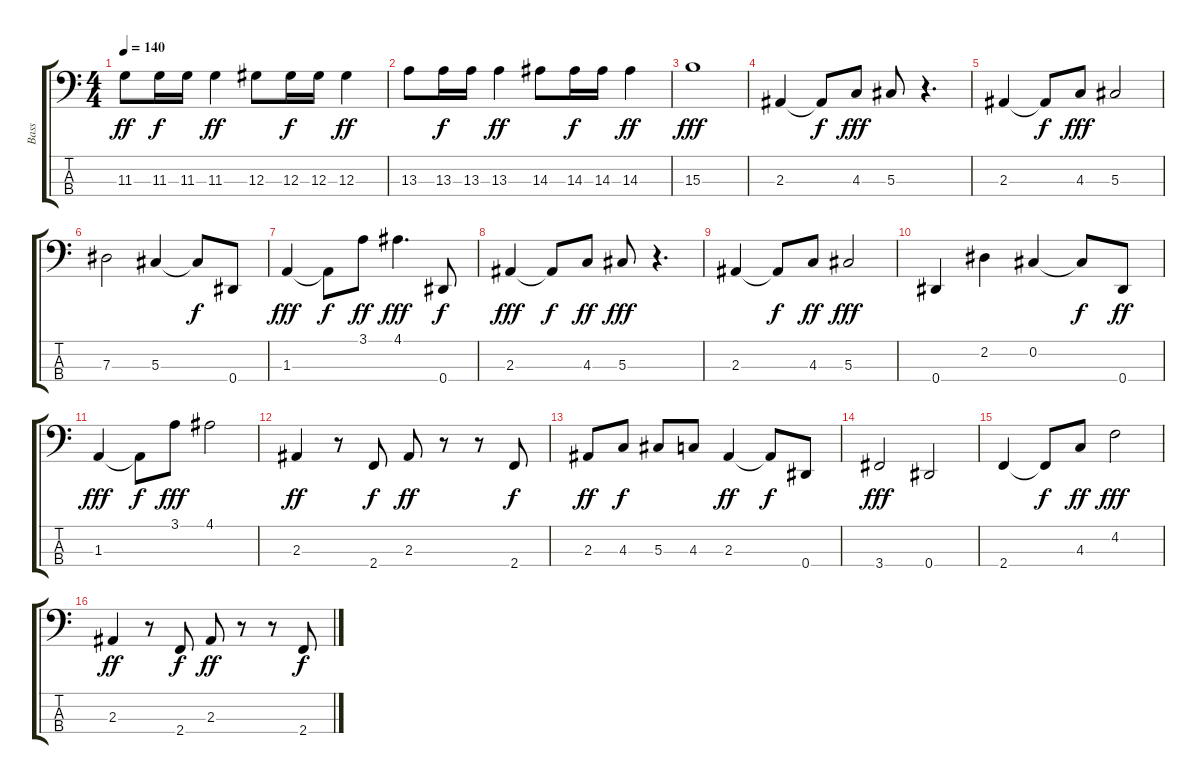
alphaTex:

\track ("Bass" "Bass") {instrument electricbasspick}
\staff {score tabs}
\tuning (Gb2 Db2 Ab1 Eb1) {hide}
\ts (4 4)
\tempo 140
\clef f4
\ks c
11.3.8{dy ff} 11.3.16{dy f} 11.3.16 11.3.4{dy ff} 12.3.8 12.3.16{dy f} 12.3.16 12.3.4{dy ff} |
13.3.8 13.3.16{dy f} 13.3.16 13.3.4{dy ff} 14.3.8 14.3.16{dy f} 14.3.16 14.3.4{dy ff} |
15.3.1{dy fff} |
2.3.4 2.3{t}.8{dy f} 4.3.8{dy fff} 5.3.8 r.4{d} |
2.3.4 2.3{t}.8{dy f} 4.3.8{dy fff} 5.3.2 |
7.3.2 5.3.4 5.3{t}.8{dy f} 0.4.8 |
1.3.4{dy fff} 1.3{t}.8{dy f} 3.1.8{dy ff} 4.1.4{d dy fff} 0.4.8{dy f} |
2.3.4{dy fff} 2.3{t}.8{dy f} 4.3.8{dy ff} 5.3.8{dy fff} r.4{d} |
2.3.4 2.3{t}.8{dy f} 4.3.8{dy ff} 5.3.2{dy fff} |
0.4.4 2.2.4 0.2.4 0.2{t}.8{dy f} 0.4.8{dy ff} |
1.3.4{dy fff} 1.3{t}.8{dy f} 3.1.8{dy fff} 4.1.2 |
2.3.4{dy ff} r.8 2.4.8{dy f} 2.3.8{dy ff} r.8 r.8 2.4.8{dy f} |
2.3.8{dy ff} 4.3.8{dy f} 5.3.8 4.3.8 2.3.4{dy ff} 2.3{t}.8{dy f} 0.4.8 |
3.4.2{dy fff} 0.4.2 |
2.4.4 2.4{t}.8{dy f} 4.3.8{dy ff} 4.2.2{dy fff} |
2.3.4{dy ff} r.8 2.4.8{dy f} 2.3.8{dy ff} r.8 r.8 2.4.8{dy f}
